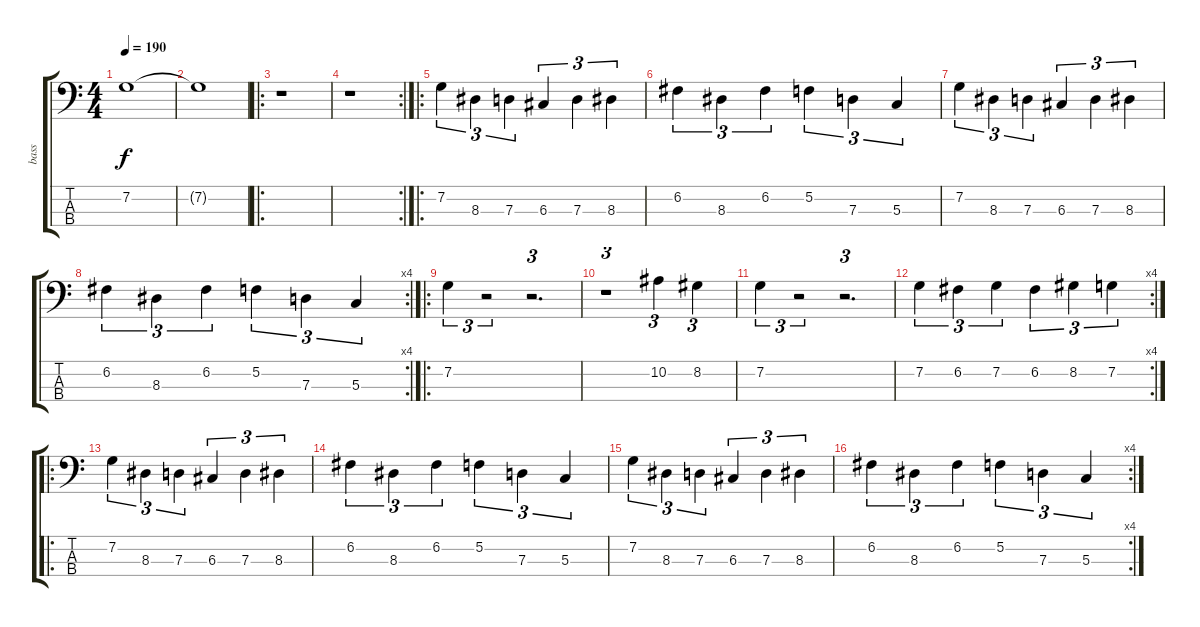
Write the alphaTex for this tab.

\track ("bass" "bass") {instrument electricbasspick}
\staff {score tabs}
\tuning (F2 C2 G1 C1) {hide}
\ts (4 4)
\tempo 190
\clef f4
\ks c
7.2.1{dy f} |
7.2{t}.1 |
\ro
r.1 |
\rc 2
r.1 |
\ro
7.2.4{tu (3 2)} 8.3.4{tu (3 2)} 7.3.4{tu (3 2)} 6.3.4{tu (3 2)} 7.3.4{tu (3 2)} 8.3.4{tu (3 2)} |
6.2.4{tu (3 2)} 8.3.4{tu (3 2)} 6.2.4{tu (3 2)} 5.2.4{tu (3 2)} 7.3.4{tu (3 2)} 5.3.4{tu (3 2)} |
7.2.4{tu (3 2)} 8.3.4{tu (3 2)} 7.3.4{tu (3 2)} 6.3.4{tu (3 2)} 7.3.4{tu (3 2)} 8.3.4{tu (3 2)} |
\rc 4
6.2.4{tu (3 2)} 8.3.4{tu (3 2)} 6.2.4{tu (3 2)} 5.2.4{tu (3 2)} 7.3.4{tu (3 2)} 5.3.4{tu (3 2)} |
\ro
7.2.4{tu (3 2)} r.2{tu (3 2)} r.2{d tu (3 2)} |
r.1{tu (3 2)} 10.2.4{tu (3 2)} 8.2.4{tu (3 2)} |
7.2.4{tu (3 2)} r.2{tu (3 2)} r.2{d tu (3 2)} |
\rc 4
7.2.4{tu (3 2)} 6.2.4{tu (3 2)} 7.2.4{tu (3 2)} 6.2.4{tu (3 2)} 8.2.4{tu (3 2)} 7.2.4{tu (3 2)} |
\ro
7.2.4{tu (3 2)} 8.3.4{tu (3 2)} 7.3.4{tu (3 2)} 6.3.4{tu (3 2)} 7.3.4{tu (3 2)} 8.3.4{tu (3 2)} |
6.2.4{tu (3 2)} 8.3.4{tu (3 2)} 6.2.4{tu (3 2)} 5.2.4{tu (3 2)} 7.3.4{tu (3 2)} 5.3.4{tu (3 2)} |
7.2.4{tu (3 2)} 8.3.4{tu (3 2)} 7.3.4{tu (3 2)} 6.3.4{tu (3 2)} 7.3.4{tu (3 2)} 8.3.4{tu (3 2)} |
\rc 4
6.2.4{tu (3 2)} 8.3.4{tu (3 2)} 6.2.4{tu (3 2)} 5.2.4{tu (3 2)} 7.3.4{tu (3 2)} 5.3.4{tu (3 2)}
